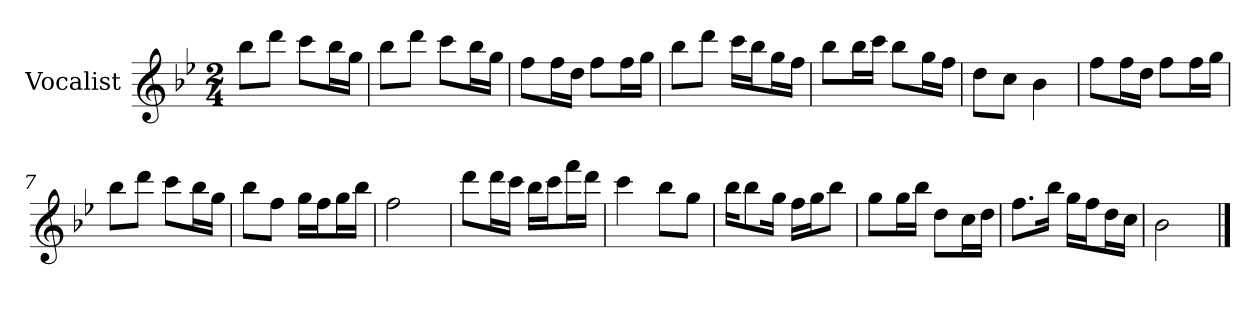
**kern
*part1
*staff1
*I"Vocalist
*k[b-e-]
*B-:
*M2/4
=
8bb-L
8dddJ
8cccL
16bb-L
16ggJJ
=1
8bb-L
8dddJ
8cccL
16bb-L
16ggJJ
=2
8ffL
16ffL
16ddJJ
8ffL
16ffL
16ggJJ
=3
8bb-L
8dddJ
16cccLL
16bb-J
16ggL
16ffJJ
=4
8bb-L
16bb-L
16cccJJ
8bb-L
16ggL
16ffJJ
=5
8ddL
8ccJ
4b-
=6
8ffL
16ffL
16ddJJ
8ffL
16ffL
16ggJJ
=7
8bb-L
8dddJ
8cccL
16bb-L
16ggJJ
=8
8bb-L
8ffJ
16ggLL
16ffJ
16ggL
16bb-JJ
=9
2ff
=10
8dddL
16dddL
16cccJJ
16bb-LL
16cccJ
16fffL
16dddJJ
=11
4ccc
8bb-L
8ggJ
=12
16bb-KL
8bb-
16ggJk
16ffLL
16ggJ
8bb-J
=13
8ggL
16ggL
16bb-JJ
8ddL
16ccL
16ddJJ
=14
8.ffL
16bb-Jk
16ggLL
16ffJ
16ddL
16ccJJ
=15
2b-
==
*-
